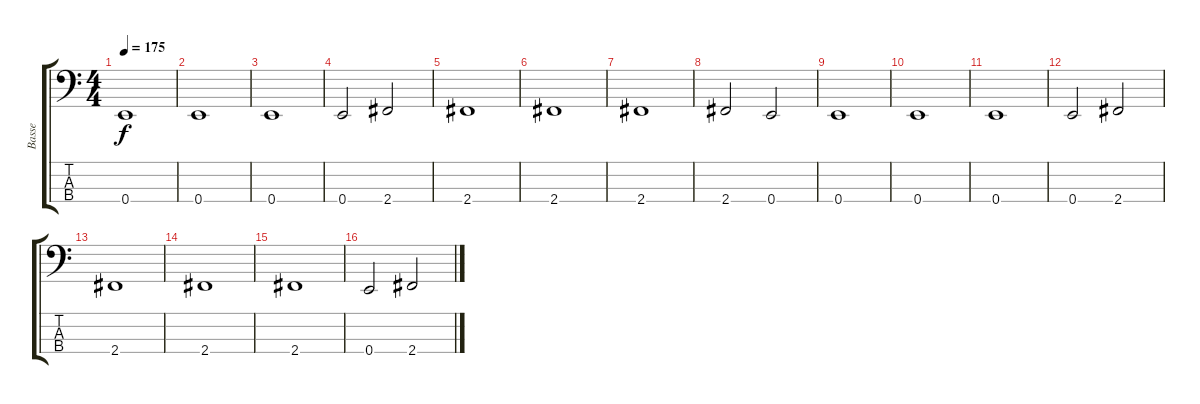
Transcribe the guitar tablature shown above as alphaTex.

\track ("Basse" "Basse") {instrument acousticguitarnylon}
\staff {score tabs}
\tuning (G2 D2 A1 E1) {hide}
\ts (4 4)
\tempo 175
\clef f4
\ks c
0.4.1{dy f} |
0.4.1 |
0.4.1 |
0.4.2 2.4.2 |
2.4.1 |
2.4.1 |
2.4.1 |
2.4.2 0.4.2 |
0.4.1 |
0.4.1 |
0.4.1 |
0.4.2 2.4.2 |
2.4.1 |
2.4.1 |
2.4.1 |
0.4.2 2.4.2
